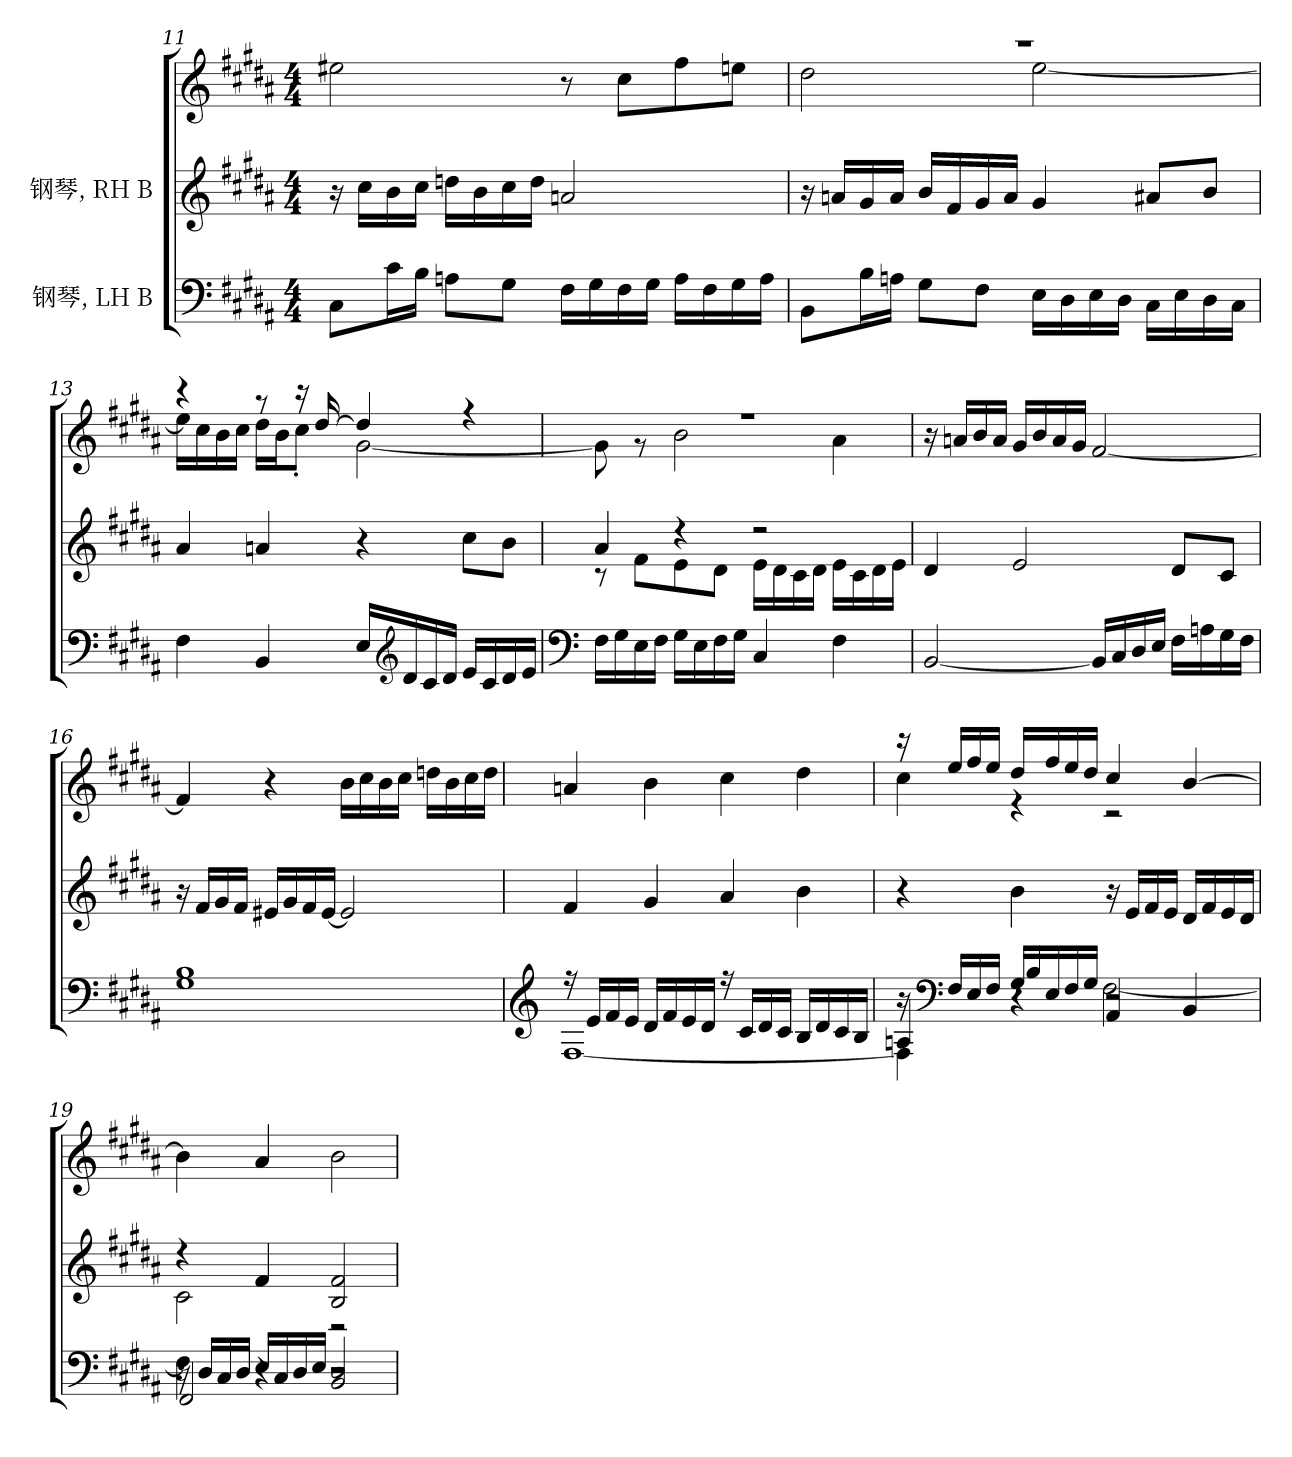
**kern	**kern	**kern
*part2	*part1	*part1
*staff3	*staff2	*staff1
*I"钢琴, LH B	*I"钢琴, RH B	*
!!LO:LB:g=z
*clefF4	*clefG2	*clefG2
*k[f#c#g#d#a#]	*k[f#c#g#d#a#]	*k[f#c#g#d#a#]
*M4/4	*M4/4	*M4/4
=11	=11	=11
8C#\L	16r	2ee#X\
.	16cc#\LL	.
16c#\L	16b\	.
16B\JJ	16cc#\JJ	.
8An\L	16ddn\LL	.
.	16b\	.
8G#\J	16cc#\	.
.	16dd\JJ	.
16F#\LL	2an/	8r
16G#\	.	.
16F#\	.	8cc#\L
16G#\JJ	.	.
16A\LL	.	8ff#\
16F#\	.	.
16G#\	.	8een\J
16A\JJ	.	.
=12	=12	=12
*	*	*^
8BB\L	16r	1r	2dd#\
.	16an/LL	.	.
16B\L	16g#/	.	.
16An\JJ	16a/JJ	.	.
8G#\L	16b/LL	.	.
.	16f#/	.	.
8F#\J	16g#/	.	.
.	16a/JJ	.	.
16E\LL	4g#/	.	[2ee\
16D#\	.	.	.
16E\	.	.	.
16D#\JJ	.	.	.
16C#\LL	8a#X/L	.	.
16E\	.	.	.
16D#\	8b/J	.	.
16C#\JJ	.	.	.
!!LO:LB:g=z	!!
=13	=13	=13	=13
4F#\	4a#/	4r	16ee\LL]
.	.	.	16cc#\
.	.	.	16b\
.	.	.	16cc#\JJ
4BB/	4an/	8r	16dd#\LL
.	.	.	16b\J
.	.	16r	8cc#'\J
.	.	[16dd#/	.
16E/LL	4r	4dd#/]	[2g#\
*clefG2	*	*	*
16d#/	.	.	.
16c#/	.	.	.
16d#/JJ	.	.	.
16e/LL	8cc#\L	4r	.
16c#/	.	.	.
16d#/	8b\J	.	.
16e/JJ	.	.	.
=14	=14	=14	=14
*clefF4	*	*	*
*	*^	*	*
16F#\LL	4a#/	8r	1r	8g#\]
16G#\	.	.	.	.
16E\	.	8f#\L	.	8r
16F#\JJ	.	.	.	.
16G#\LL	4r	8e\	.	2b\
16E\	.	.	.	.
16F#\	.	8d#\J	.	.
16G#\JJ	.	.	.	.
4C#/	2r	16e\LL	.	.
.	.	16d#\	.	.
.	.	16c#\	.	.
.	.	16d#\JJ	.	.
4F#\	.	16e\LL	.	4a#\
.	.	16c#\	.	.
.	.	16d#\	.	.
.	.	16e\JJ	.	.
*	*v	*v	*	*
*	*	*v	*v
!!LO:LB:g=z
=15	=15	=15
[2BB/	4d#/	16r
.	.	16an/LL
.	.	16b/
.	.	16a/JJ
.	2e/	16g#/LL
.	.	16b/
.	.	16a/
.	.	16g#/JJ
16BB/LL]	.	[2f#/
16C#/	.	.
16D#/	.	.
16E/JJ	.	.
16F#\LL	8d#/L	.
16An\	.	.
16G#\	8c#/J	.
16F#\JJ	.	.
=16	=16	=16
1G# 1B	16r	4f#/]
.	16f#/LL	.
.	16g#/	.
.	16f#/JJ	.
.	16e#X/LL	4r
.	16g#/	.
.	16f#/	.
.	[16e#/JJ	.
.	2e#/]	16b\LL
.	.	16cc#\
.	.	16b\
.	.	16cc#\JJ
.	.	16ddn\LL
.	.	16b\
.	.	16cc#\
.	.	16dd\JJ
!!LO:PB:g=z
=17	=17	=17
*clefG2	*	*
*^	*	*
16r	[1F#	4f#/	4an/
16e/LL	.	.	.
16f#/	.	.	.
16e/JJ	.	.	.
16d#/LL	.	4g#/	4b\
16f#/	.	.	.
16e/	.	.	.
16d#/JJ	.	.	.
16r	.	4a#/	4cc#\
16c#/LL	.	.	.
16d#/	.	.	.
16c#/JJ	.	.	.
16B/LL	.	4b\	4dd#\
16d#/	.	.	.
16c#/	.	.	.
16B/JJ	.	.	.
=18	=18	=18	=18
*	*^	*	*^
16r	4F#\]	4An/	4r	16r	4cc#\
*clefF4	*	*	*	*	*
16F#/LL	.	.	.	16ee/LL	.
16E/	.	.	.	16ff#/	.
16F#/JJ	.	.	.	16ee/JJ	.
16G#/LL	4r	4B/	4b\	16dd#/LL	4r
16E/	.	.	.	16ff#/	.
16F#/	.	.	.	16ee/	.
16G#/JJ	.	.	.	16dd#/JJ	.
4AA#/	[2F#\	2r	16r	4cc#/	2r
.	.	.	16e/LL	.	.
.	.	.	16f#/	.	.
.	.	.	16e/JJ	.	.
*	*	*	*	*MM82	*
4BB/	.	.	16d#/LL	[4b/	.
.	.	.	16f#/	.	.
.	.	.	16e/	.	.
.	.	.	16d#/JJ	.	.
*	*	*	*	*v	*v
!!LO:LB:g=z
=19	=19	=19	=19	=19
*	*	*	*	*MM78
*	*	*	*^	*
16r	4F#\]	2FF#/	4r	2c#\	4b\]
16D#/LL	.	.	.	.	.
16C#/	.	.	.	.	.
16D#/JJ	.	.	.	.	.
*	*	*	*	*	*MM69
16E/LL	4r	.	4f#/	.	4a#/
16C#/	.	.	.	.	.
16D#/	.	.	.	.	.
16E/JJ	.	.	.	.	.
2BB/ 2D#/	2r	2r	2B/ 2f#/	2r	2b\
*v	*v	*v	*	*	*
*	*v	*v	*
=	=	=
*-	*-	*-
